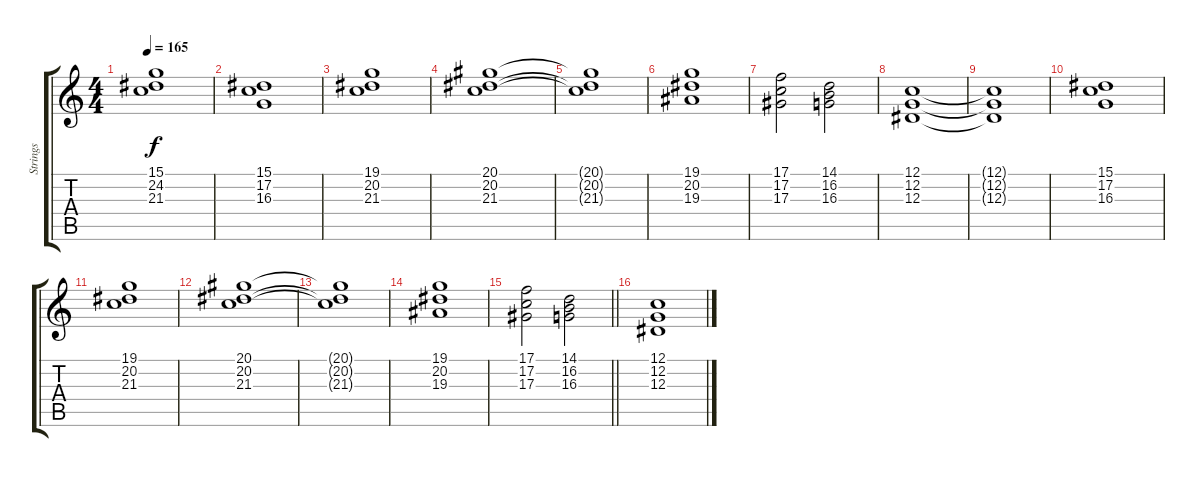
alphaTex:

\track ("Strings" "Strings") {instrument stringensemble1}
\staff {score tabs}
\tuning (C4 G3 Eb3 Bb2 F2 C2) {hide}
\ts (4 4)
\tempo 165
\clef g2
\ks c
(15.1{t} 24.2{t} 21.3{t}).1{dy f} |
(15.1 17.2 16.3).1 |
(19.1 20.2 21.3).1 |
(20.1 20.2 21.3).1 |
(20.1{t} 20.2{t} 21.3{t}).1 |
(19.1 20.2 19.3).1 |
(17.1 17.2 17.3).2 (14.1 16.2 16.3).2 |
(12.1 12.2 12.3).1 |
(12.1{t} 12.2{t} 12.3{t}).1 |
(15.1 17.2 16.3).1 |
(19.1 20.2 21.3).1 |
(20.1 20.2 21.3).1 |
(20.1{t} 20.2{t} 21.3{t}).1 |
(19.1 20.2 19.3).1 |
\barLineRight lightlight
(17.1 17.2 17.3).2 (14.1 16.2 16.3).2 |
(12.1 12.2 12.3).1
